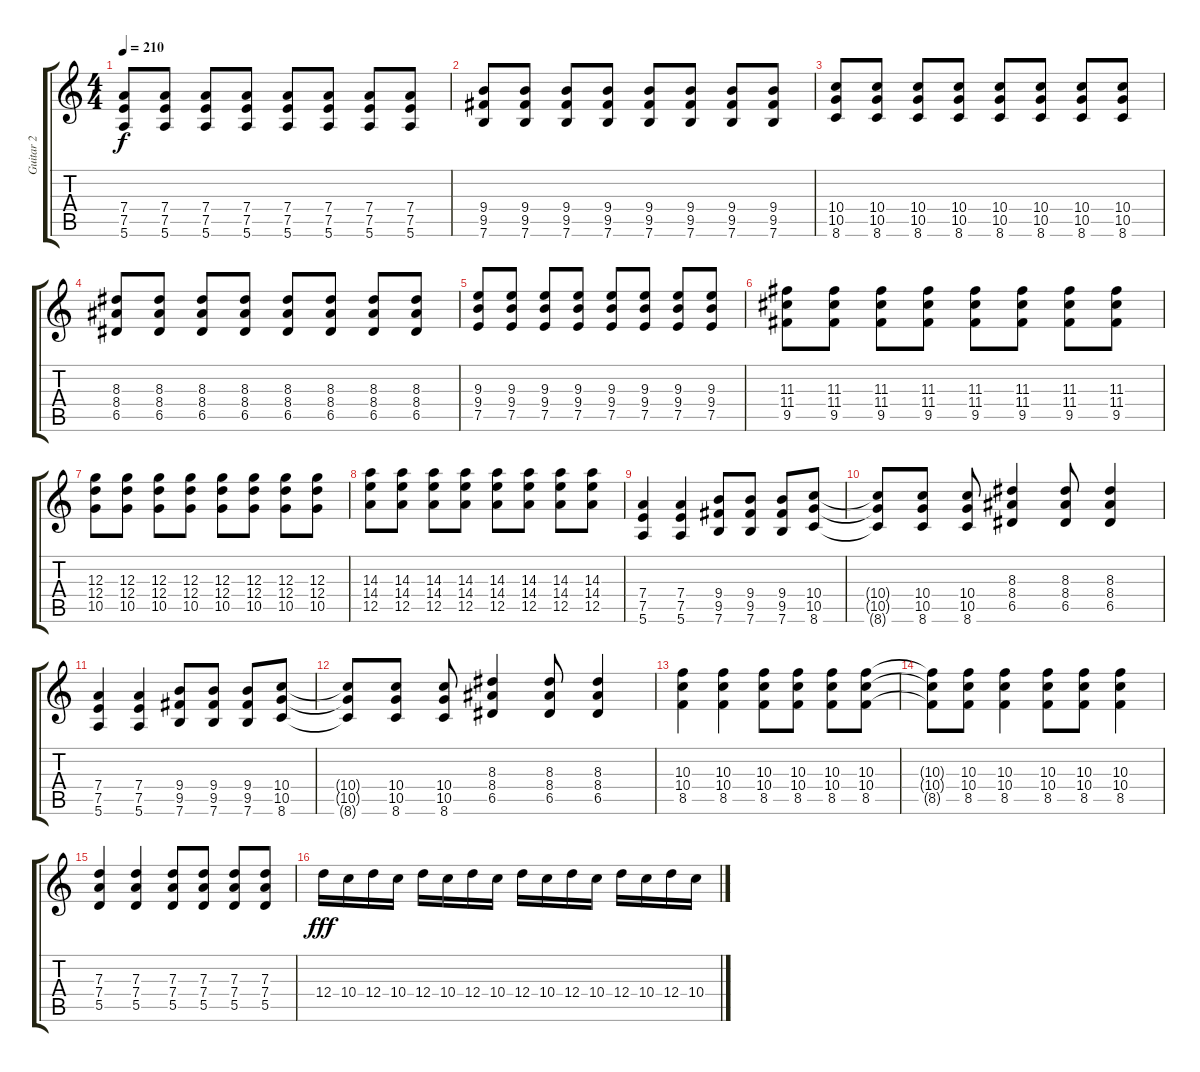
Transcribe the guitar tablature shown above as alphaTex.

\track ("Guitar 2" "Guitar 2") {instrument distortionguitar}
\staff {score tabs}
\tuning (E4 B3 G3 D3 A2 E2) {hide}
\ts (4 4)
\tempo 210
\clef g2
\ks c
(7.4 7.5 5.6).8{dy f instrument distortionguitar} (7.4 7.5 5.6).8 (7.4 7.5 5.6).8 (7.4 7.5 5.6).8 (7.4 7.5 5.6).8 (7.4 7.5 5.6).8 (7.4 7.5 5.6).8 (7.4 7.5 5.6).8 |
(9.4 9.5 7.6).8 (9.4 9.5 7.6).8 (9.4 9.5 7.6).8 (9.4 9.5 7.6).8 (9.4 9.5 7.6).8 (9.4 9.5 7.6).8 (9.4 9.5 7.6).8 (9.4 9.5 7.6).8 |
(10.4 10.5 8.6).8 (10.4 10.5 8.6).8 (10.4 10.5 8.6).8 (10.4 10.5 8.6).8 (10.4 10.5 8.6).8 (10.4 10.5 8.6).8 (10.4 10.5 8.6).8 (10.4 10.5 8.6).8 |
(8.3 8.4 6.5).8 (8.3 8.4 6.5).8 (8.3 8.4 6.5).8 (8.3 8.4 6.5).8 (8.3 8.4 6.5).8 (8.3 8.4 6.5).8 (8.3 8.4 6.5).8 (8.3 8.4 6.5).8 |
(9.3 9.4 7.5).8 (9.3 9.4 7.5).8 (9.3 9.4 7.5).8 (9.3 9.4 7.5).8 (9.3 9.4 7.5).8 (9.3 9.4 7.5).8 (9.3 9.4 7.5).8 (9.3 9.4 7.5).8 |
(11.3 11.4 9.5).8 (11.3 11.4 9.5).8 (11.3 11.4 9.5).8 (11.3 11.4 9.5).8 (11.3 11.4 9.5).8 (11.3 11.4 9.5).8 (11.3 11.4 9.5).8 (11.3 11.4 9.5).8 |
(12.3 12.4 10.5).8 (12.3 12.4 10.5).8 (12.3 12.4 10.5).8 (12.3 12.4 10.5).8 (12.3 12.4 10.5).8 (12.3 12.4 10.5).8 (12.3 12.4 10.5).8 (12.3 12.4 10.5).8 |
(14.3 14.4 12.5).8 (14.3 14.4 12.5).8 (14.3 14.4 12.5).8 (14.3 14.4 12.5).8 (14.3 14.4 12.5).8 (14.3 14.4 12.5).8 (14.3 14.4 12.5).8 (14.3 14.4 12.5).8 |
(7.4 7.5 5.6).4 (7.4 7.5 5.6).4 (9.4 9.5 7.6).8 (9.4 9.5 7.6).8 (9.4 9.5 7.6).8 (10.4 10.5 8.6).8 |
(10.4{t} 10.5{t} 8.6{t}).8 (10.4 10.5 8.6).8 (10.4 10.5 8.6).8 (8.3 8.4 6.5).4 (8.3 8.4 6.5).8 (8.3 8.4 6.5).4 |
(7.4 7.5 5.6).4 (7.4 7.5 5.6).4 (9.4 9.5 7.6).8 (9.4 9.5 7.6).8 (9.4 9.5 7.6).8 (10.4 10.5 8.6).8 |
(10.4{t} 10.5{t} 8.6{t}).8 (10.4 10.5 8.6).8 (10.4 10.5 8.6).8 (8.3 8.4 6.5).4 (8.3 8.4 6.5).8 (8.3 8.4 6.5).4 |
(10.3 10.4 8.5).4 (10.3 10.4 8.5).4 (10.3 10.4 8.5).8 (10.3 10.4 8.5).8 (10.3 10.4 8.5).8 (10.3 10.4 8.5).8 |
(10.3{t} 10.4{t} 8.5{t}).8 (10.3 10.4 8.5).8 (10.3 10.4 8.5).4 (10.3 10.4 8.5).8 (10.3 10.4 8.5).8 (10.3 10.4 8.5).4 |
(7.3 7.4 5.5).4 (7.3 7.4 5.5).4 (7.3 7.4 5.5).8 (7.3 7.4 5.5).8 (7.3 7.4 5.5).8 (7.3 7.4 5.5).8 |
12.4.16{dy fff} 10.4.16 12.4.16 10.4.16 12.4.16 10.4.16 12.4.16 10.4.16 12.4.16 10.4.16 12.4.16 10.4.16 12.4.16 10.4.16 12.4.16 10.4.16
